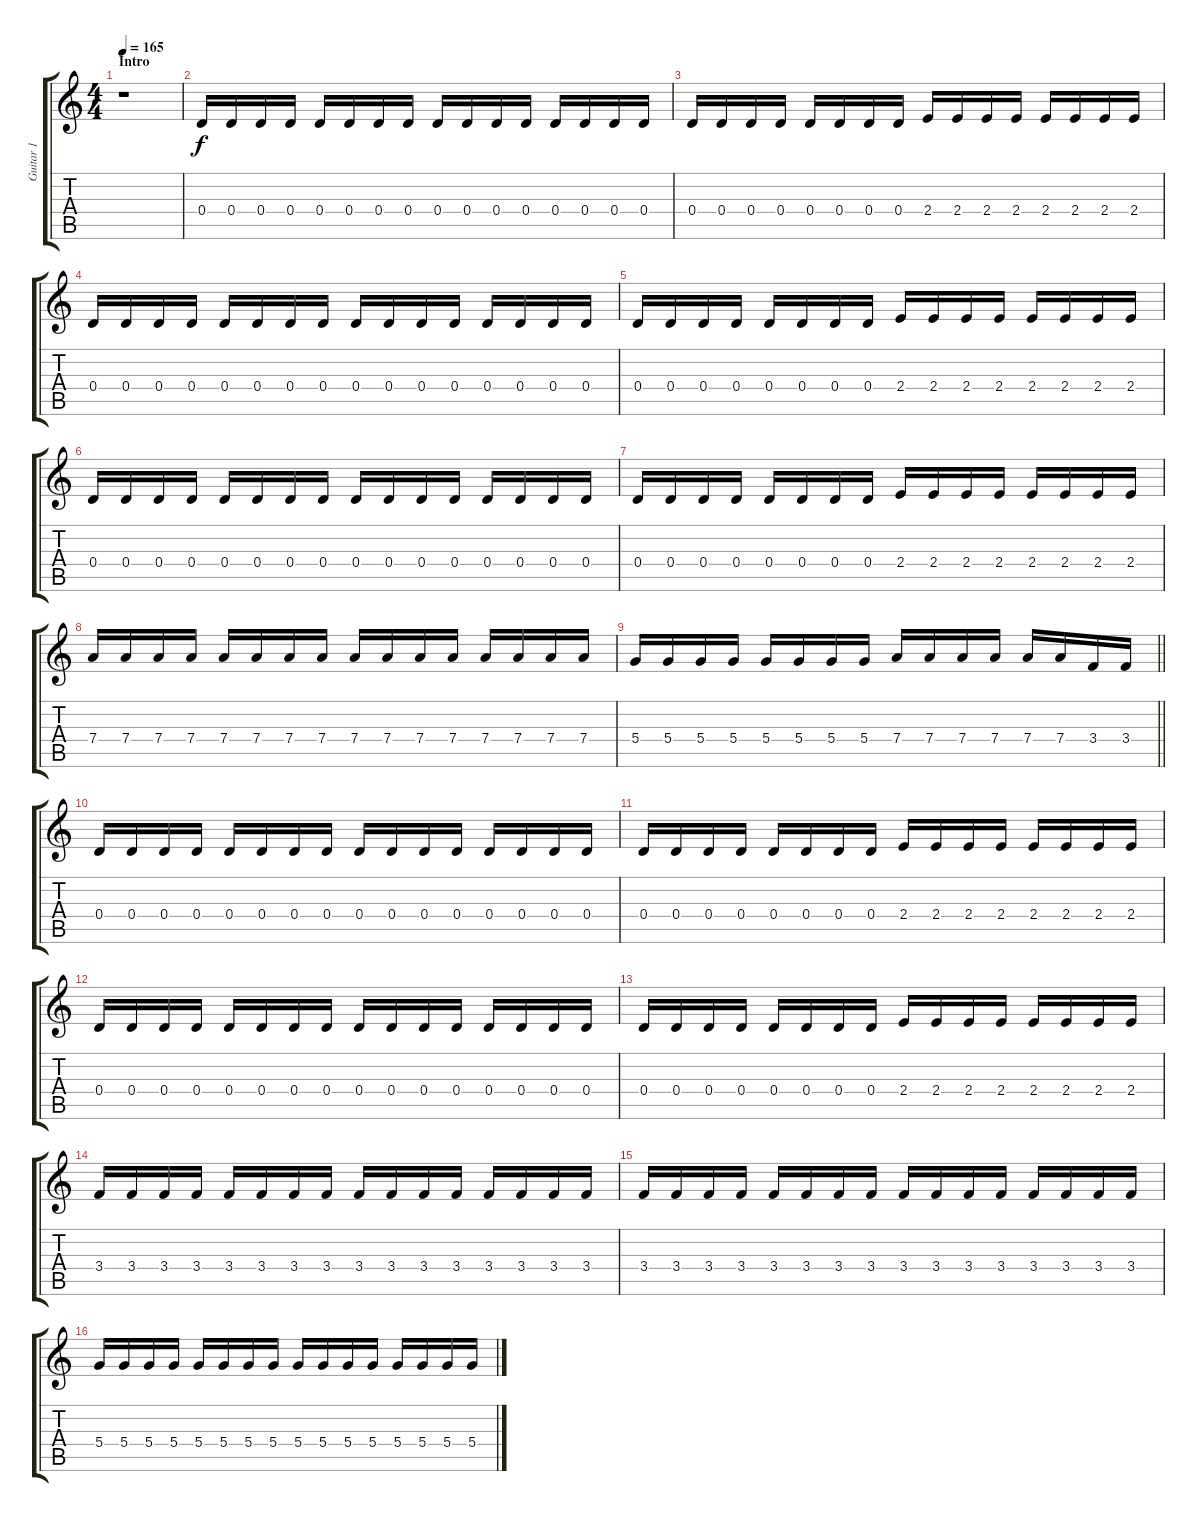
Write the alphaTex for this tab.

\track ("Guitar 1" "Guitar 1") {instrument distortionguitar}
\staff {score tabs}
\tuning (E4 B3 G3 D3 A2 D2) {hide}
\ts (4 4)
\section ("" "Intro")
\tempo 165
\clef g2
\ks c
r.1{dy f instrument distortionguitar} |
0.4.16 0.4.16 0.4.16 0.4.16 0.4.16 0.4.16 0.4.16 0.4.16 0.4.16 0.4.16 0.4.16 0.4.16 0.4.16 0.4.16 0.4.16 0.4.16 |
0.4.16 0.4.16 0.4.16 0.4.16 0.4.16 0.4.16 0.4.16 0.4.16 2.4.16 2.4.16 2.4.16 2.4.16 2.4.16 2.4.16 2.4.16 2.4.16 |
0.4.16 0.4.16 0.4.16 0.4.16 0.4.16 0.4.16 0.4.16 0.4.16 0.4.16 0.4.16 0.4.16 0.4.16 0.4.16 0.4.16 0.4.16 0.4.16 |
0.4.16 0.4.16 0.4.16 0.4.16 0.4.16 0.4.16 0.4.16 0.4.16 2.4.16 2.4.16 2.4.16 2.4.16 2.4.16 2.4.16 2.4.16 2.4.16 |
0.4.16 0.4.16 0.4.16 0.4.16 0.4.16 0.4.16 0.4.16 0.4.16 0.4.16 0.4.16 0.4.16 0.4.16 0.4.16 0.4.16 0.4.16 0.4.16 |
0.4.16 0.4.16 0.4.16 0.4.16 0.4.16 0.4.16 0.4.16 0.4.16 2.4.16 2.4.16 2.4.16 2.4.16 2.4.16 2.4.16 2.4.16 2.4.16 |
7.4.16 7.4.16 7.4.16 7.4.16 7.4.16 7.4.16 7.4.16 7.4.16 7.4.16 7.4.16 7.4.16 7.4.16 7.4.16 7.4.16 7.4.16 7.4.16 |
\barLineRight lightlight
5.4.16 5.4.16 5.4.16 5.4.16 5.4.16 5.4.16 5.4.16 5.4.16 7.4.16 7.4.16 7.4.16 7.4.16 7.4.16 7.4.16 3.4.16 3.4.16 |
0.4.16 0.4.16 0.4.16 0.4.16 0.4.16 0.4.16 0.4.16 0.4.16 0.4.16 0.4.16 0.4.16 0.4.16 0.4.16 0.4.16 0.4.16 0.4.16 |
0.4.16 0.4.16 0.4.16 0.4.16 0.4.16 0.4.16 0.4.16 0.4.16 2.4.16 2.4.16 2.4.16 2.4.16 2.4.16 2.4.16 2.4.16 2.4.16 |
0.4.16 0.4.16 0.4.16 0.4.16 0.4.16 0.4.16 0.4.16 0.4.16 0.4.16 0.4.16 0.4.16 0.4.16 0.4.16 0.4.16 0.4.16 0.4.16 |
0.4.16 0.4.16 0.4.16 0.4.16 0.4.16 0.4.16 0.4.16 0.4.16 2.4.16 2.4.16 2.4.16 2.4.16 2.4.16 2.4.16 2.4.16 2.4.16 |
3.4.16 3.4.16 3.4.16 3.4.16 3.4.16 3.4.16 3.4.16 3.4.16 3.4.16 3.4.16 3.4.16 3.4.16 3.4.16 3.4.16 3.4.16 3.4.16 |
3.4.16 3.4.16 3.4.16 3.4.16 3.4.16 3.4.16 3.4.16 3.4.16 3.4.16 3.4.16 3.4.16 3.4.16 3.4.16 3.4.16 3.4.16 3.4.16 |
5.4.16 5.4.16 5.4.16 5.4.16 5.4.16 5.4.16 5.4.16 5.4.16 5.4.16 5.4.16 5.4.16 5.4.16 5.4.16 5.4.16 5.4.16 5.4.16
